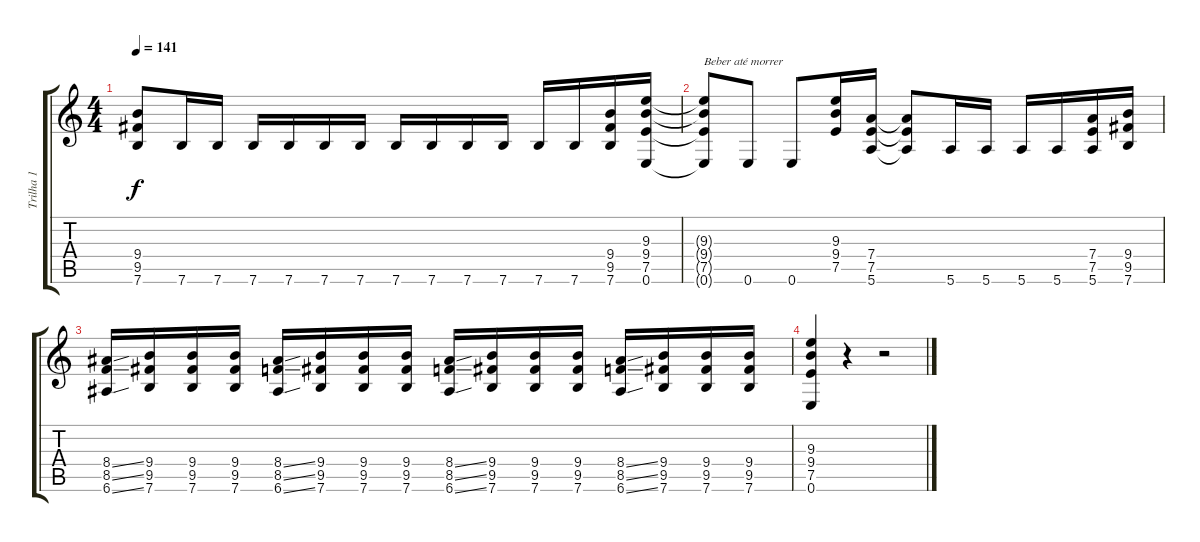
\track ("Trilha 1" "Trilha 1") {instrument overdrivenguitar}
\staff {score tabs}
\tuning (E4 B3 G3 D3 A2 E2) {hide}
\ts (4 4)
\tempo 141
\clef g2
\ks c
(9.4{t} 9.5{t} 7.6{t}).8{dy f} 7.6.16 7.6.16 7.6.16 7.6.16 7.6.16 7.6.16 7.6.16 7.6.16 7.6.16 7.6.16 7.6.16 7.6.16 (9.4 9.5 7.6).16 (9.3 9.4 7.5 0.6).16 |
(9.3{t} 9.4{t} 7.5{t} 0.6{t}).8{txt "Beber até morrer"} 0.6.8 0.6.8 (9.3 9.4 7.5).16 (7.4 7.5 5.6).16 (7.4{t} 7.5{t} 5.6{t}).8 5.6.16 5.6.16 5.6.16 5.6.16 (7.4 7.5 5.6).16 (9.4 9.5 7.6).16 |
(8.4{ss} 8.5{ss} 6.6{ss}).16 (9.4 9.5 7.6).16 (9.4 9.5 7.6).16 (9.4 9.5 7.6).16 (8.4{ss} 8.5{ss} 6.6{ss}).16 (9.4 9.5 7.6).16 (9.4 9.5 7.6).16 (9.4 9.5 7.6).16 (8.4{ss} 8.5{ss} 6.6{ss}).16 (9.4 9.5 7.6).16 (9.4 9.5 7.6).16 (9.4 9.5 7.6).16 (8.4{ss} 8.5{ss} 6.6{ss}).16 (9.4 9.5 7.6).16 (9.4 9.5 7.6).16 (9.4 9.5 7.6).16 |
(9.3 9.4 7.5 0.6).4 r.4 r.2
